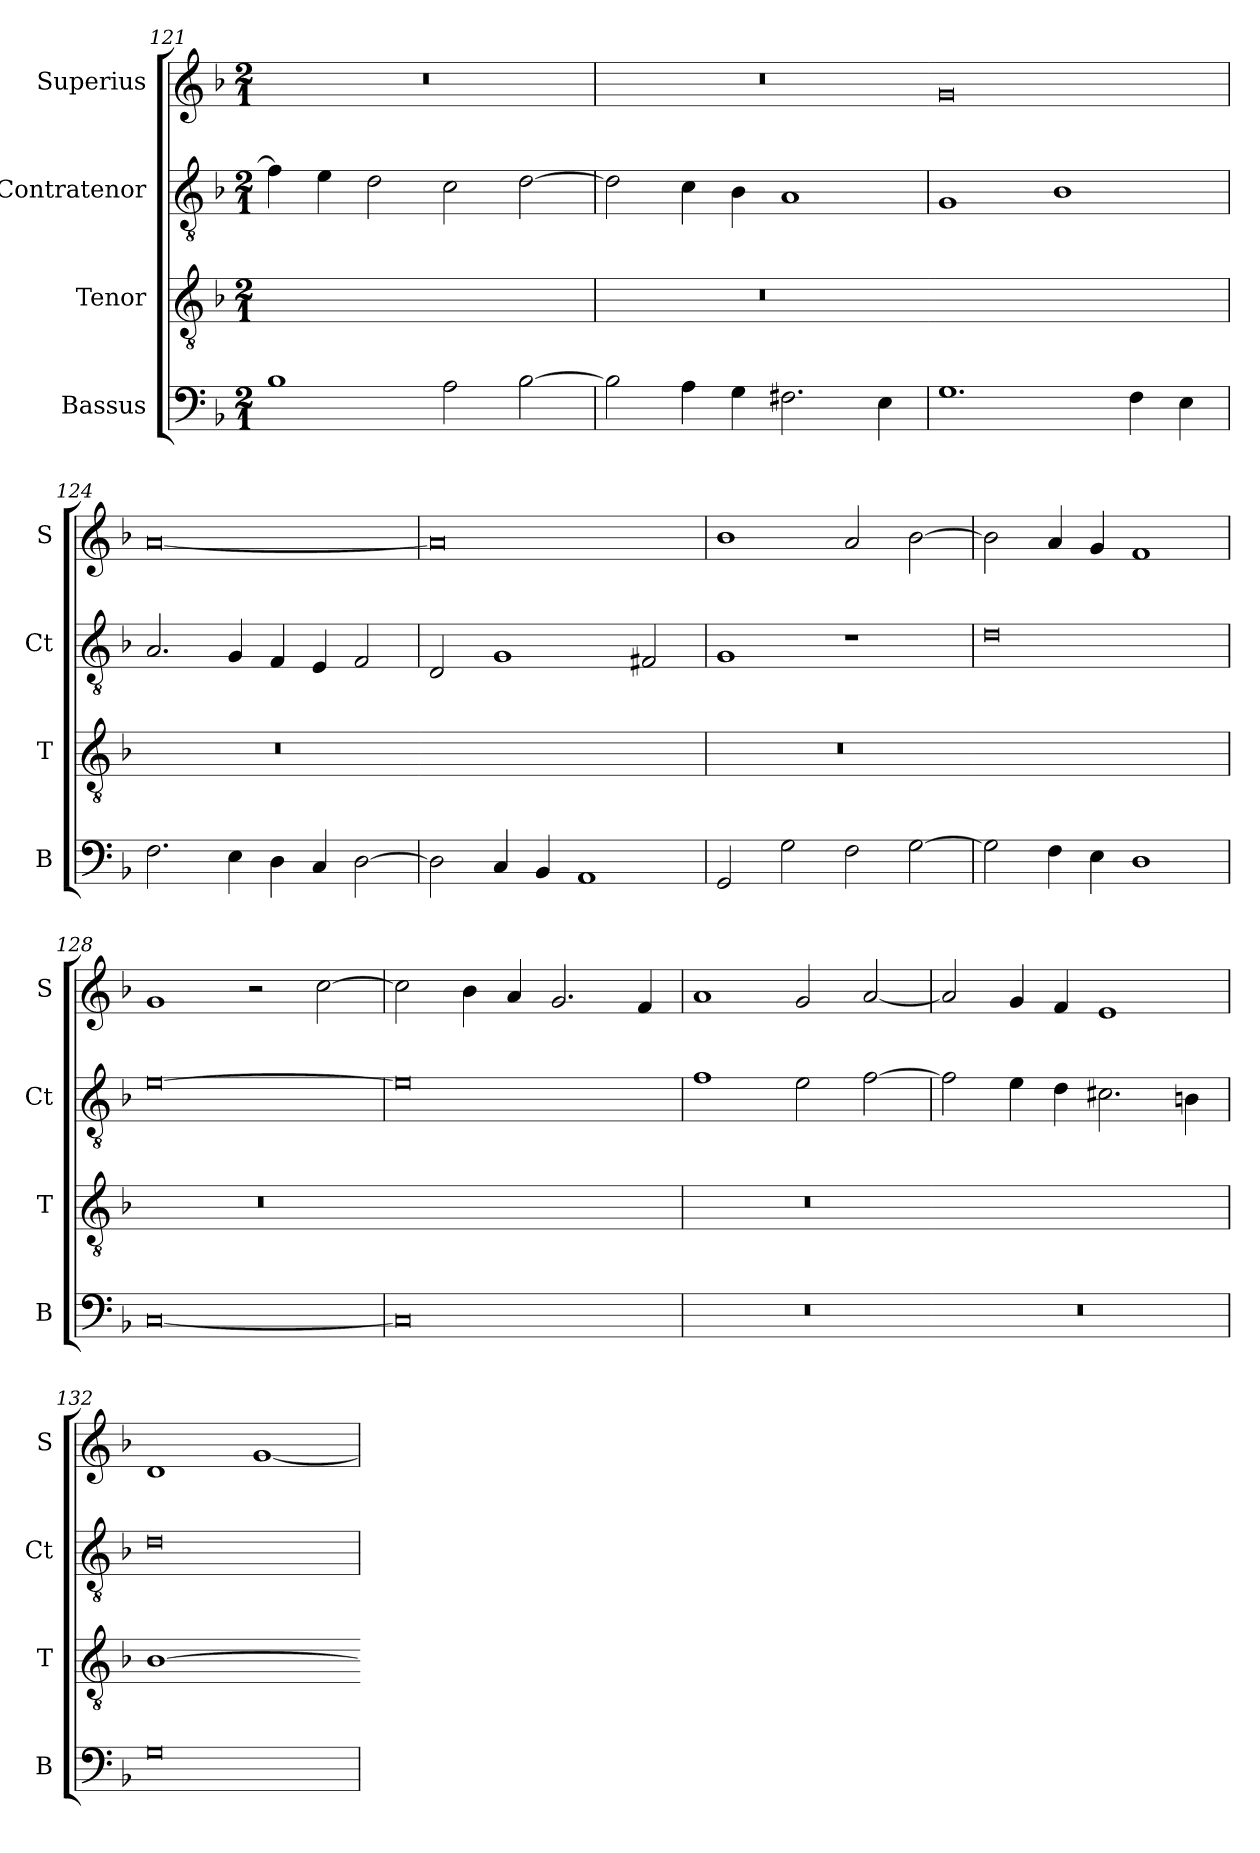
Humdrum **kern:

**kern	**kern	**kern	**kern
*part4	*part3	*part2	*part1
*staff4	*staff3	*staff2	*staff1
*I"Bassus	*I"Tenor	*I"Contratenor	*I"Superius
*I'B	*I'T	*I'Ct	*I'S
*clefF4	*clefGv2	*clefGv2	*clefG2
*k[b-]	*k[b-]	*k[b-]	*k[b-]
*M2/1	*M2/1	*M2/1	*M2/1
=121	=121	=121	=121
!	!LO:N:vis=1	!	!
1B-	0ryy	4f\]	0r
.	.	4e\	.
.	.	2d\	.
2A\	.	2c\	.
[2B-\	.	[2d\	.
=122	=122	=122	=122
!	!LO:N:vis=1	!	!
2B-\]	0r	2d\]	0r
4A\	.	4c\	.
4G\	.	4B-\	.
2.F#X\	.	1A	.
4E\	.	.	.
=123	=123-	=123	=123
!	!LO:N:vis=1	!	!
1.G	0ryy	1G	0g
.	.	1B-	.
4F\	.	.	.
4E\	.	.	.
=124	=124	=124	=124
!	!LO:N:vis=1	!	!
2.F\	0r	2.A/	[0a
4E\	.	4G/	.
4D\	.	4F/	.
4C/	.	4E/	.
[2D\	.	2F/	.
=125	=125-	=125	=125
!	!LO:N:vis=1	!	!
2D\]	0ryy	2D/	0a]
4C/	.	1G	.
4BB-/	.	.	.
1AA	.	.	.
.	.	2F#X/	.
=126	=126	=126	=126
!	!LO:N:vis=1	!	!
2GG/	0r	1G	1b-
2G\	.	.	.
2F\	.	1r	2a/
[2G\	.	.	[2b-\
=127	=127-	=127	=127
!	!LO:N:vis=1	!	!
2G\]	0ryy	0d	2b-\]
4F\	.	.	4a/
4E\	.	.	4g/
1D	.	.	1f
=128	=128	=128	=128
!	!LO:N:vis=1	!	!
[0C	0r	[0e	1g
.	.	.	2r
.	.	.	[2cc\
=129	=129-	=129	=129
!	!LO:N:vis=1	!	!
0C]	0ryy	0e]	2cc\]
.	.	.	4b-\
.	.	.	4a/
.	.	.	2.g/
.	.	.	4f/
=130	=130	=130	=130
!	!LO:N:vis=1	!	!
0r	0r	1f	1a
.	.	2e\	2g/
.	.	[2f\	[2a/
=131	=131-	=131	=131
!	!LO:N:vis=1	!	!
0r	0ryy	2f\]	2a/]
.	.	4e\	4g/
.	.	4d\	4f/
.	.	2.c#X\	1e
.	.	4Bn\	.
=132	=132	=132	=132
!	!LO:N:vis=1	!	!
0G	[0B-	0d	1d
.	.	.	[1g
=	=-	=	=
*-	*-	*-	*-
